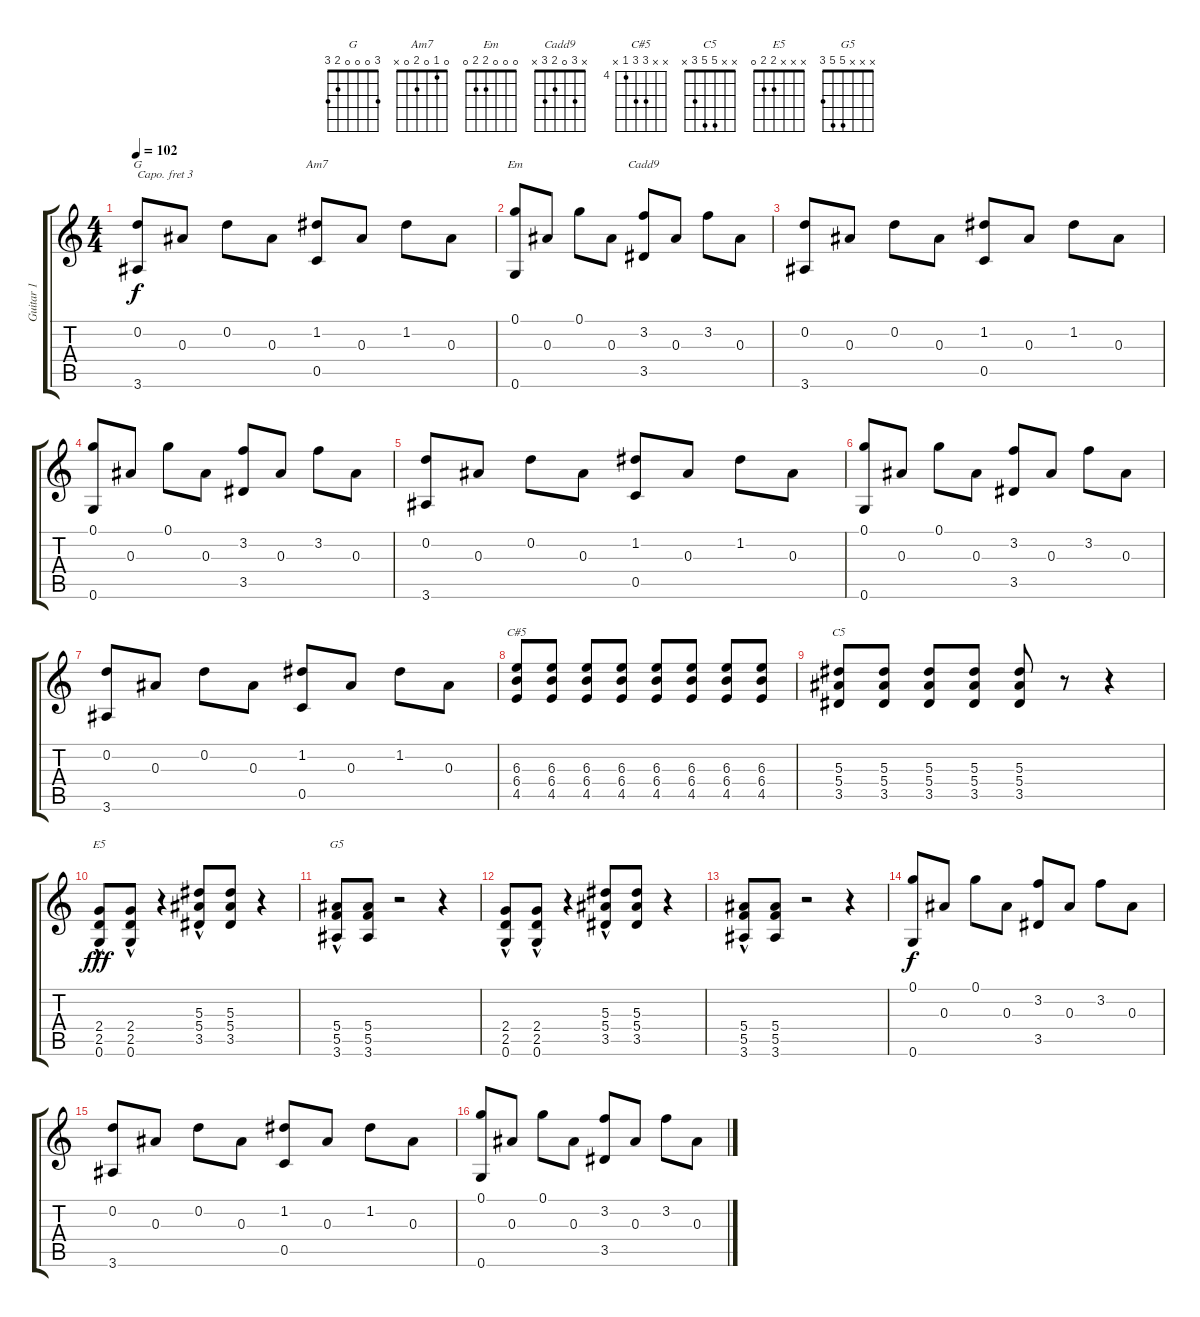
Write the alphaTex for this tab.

\track ("Guitar 1" "Guitar 1") {instrument acousticguitarsteel}
\staff {score tabs}
\capo 3
\tuning (E4 B3 G3 D3 A2 E2) {hide}
\chord ("G" 3 0 0 0 2 3)
\chord ("Am7" 0 1 0 2 0 x)
\chord ("Em" 0 0 0 2 2 0)
\chord ("Cadd9" x 3 0 2 3 x)
\chord ("C#5" x x 6 6 4 x) {firstfret 4}
\chord ("C5" x x 5 5 3 x)
\chord ("E5" x x x 2 2 0)
\chord ("G5" x x x 5 5 3)
\ts (4 4)
\tempo 102
\clef g2
\ks c
(0.2 3.6).8{ch "G" dy f} 0.3.8 0.2.8 0.3.8 (1.2 0.5).8{ch "Am7"} 0.3.8 1.2.8 0.3.8 |
(0.1 0.6).8{ch "Em"} 0.3.8 0.1.8 0.3.8 (3.2 3.5).8{ch "Cadd9"} 0.3.8 3.2.8 0.3.8 |
(0.2 3.6).8 0.3.8 0.2.8 0.3.8 (1.2 0.5).8 0.3.8 1.2.8 0.3.8 |
(0.1 0.6).8 0.3.8 0.1.8 0.3.8 (3.2 3.5).8 0.3.8 3.2.8 0.3.8 |
(0.2 3.6).8 0.3.8 0.2.8 0.3.8 (1.2 0.5).8 0.3.8 1.2.8 0.3.8 |
(0.1 0.6).8 0.3.8 0.1.8 0.3.8 (3.2 3.5).8 0.3.8 3.2.8 0.3.8 |
(0.2 3.6).8 0.3.8 0.2.8 0.3.8 (1.2 0.5).8 0.3.8 1.2.8 0.3.8 |
(6.3 6.4 4.5).8{ch "C#5"} (6.3 6.4 4.5).8 (6.3 6.4 4.5).8 (6.3 6.4 4.5).8 (6.3 6.4 4.5).8 (6.3 6.4 4.5).8 (6.3 6.4 4.5).8 (6.3 6.4 4.5).8 |
(5.3 5.4 3.5).8{ch "C5"} (5.3 5.4 3.5).8 (5.3 5.4 3.5).8 (5.3 5.4 3.5).8 (5.3 5.4 3.5).8 r.8 r.4 |
(2.4 2.5{hac} 0.6).8{ch "E5" dy fff} (2.4 2.5{hac} 0.6).8 r.4 (5.3 5.4{hac} 3.5).8 (5.3 5.4 3.5).8 r.4 |
(5.4{hac} 5.5 3.6).8{ch "G5"} (5.4 5.5 3.6).8 r.2 r.4 |
(2.4 2.5{hac} 0.6).8 (2.4 2.5{hac} 0.6).8 r.4 (5.3 5.4{hac} 3.5).8 (5.3 5.4 3.5).8 r.4 |
(5.4{hac} 5.5 3.6).8 (5.4 5.5 3.6).8 r.2 r.4 |
(0.1 0.6).8{dy f} 0.3.8 0.1.8 0.3.8 (3.2 3.5).8 0.3.8 3.2.8 0.3.8 |
(0.2 3.6).8 0.3.8 0.2.8 0.3.8 (1.2 0.5).8 0.3.8 1.2.8 0.3.8 |
(0.1 0.6).8 0.3.8 0.1.8 0.3.8 (3.2 3.5).8 0.3.8 3.2.8 0.3.8
